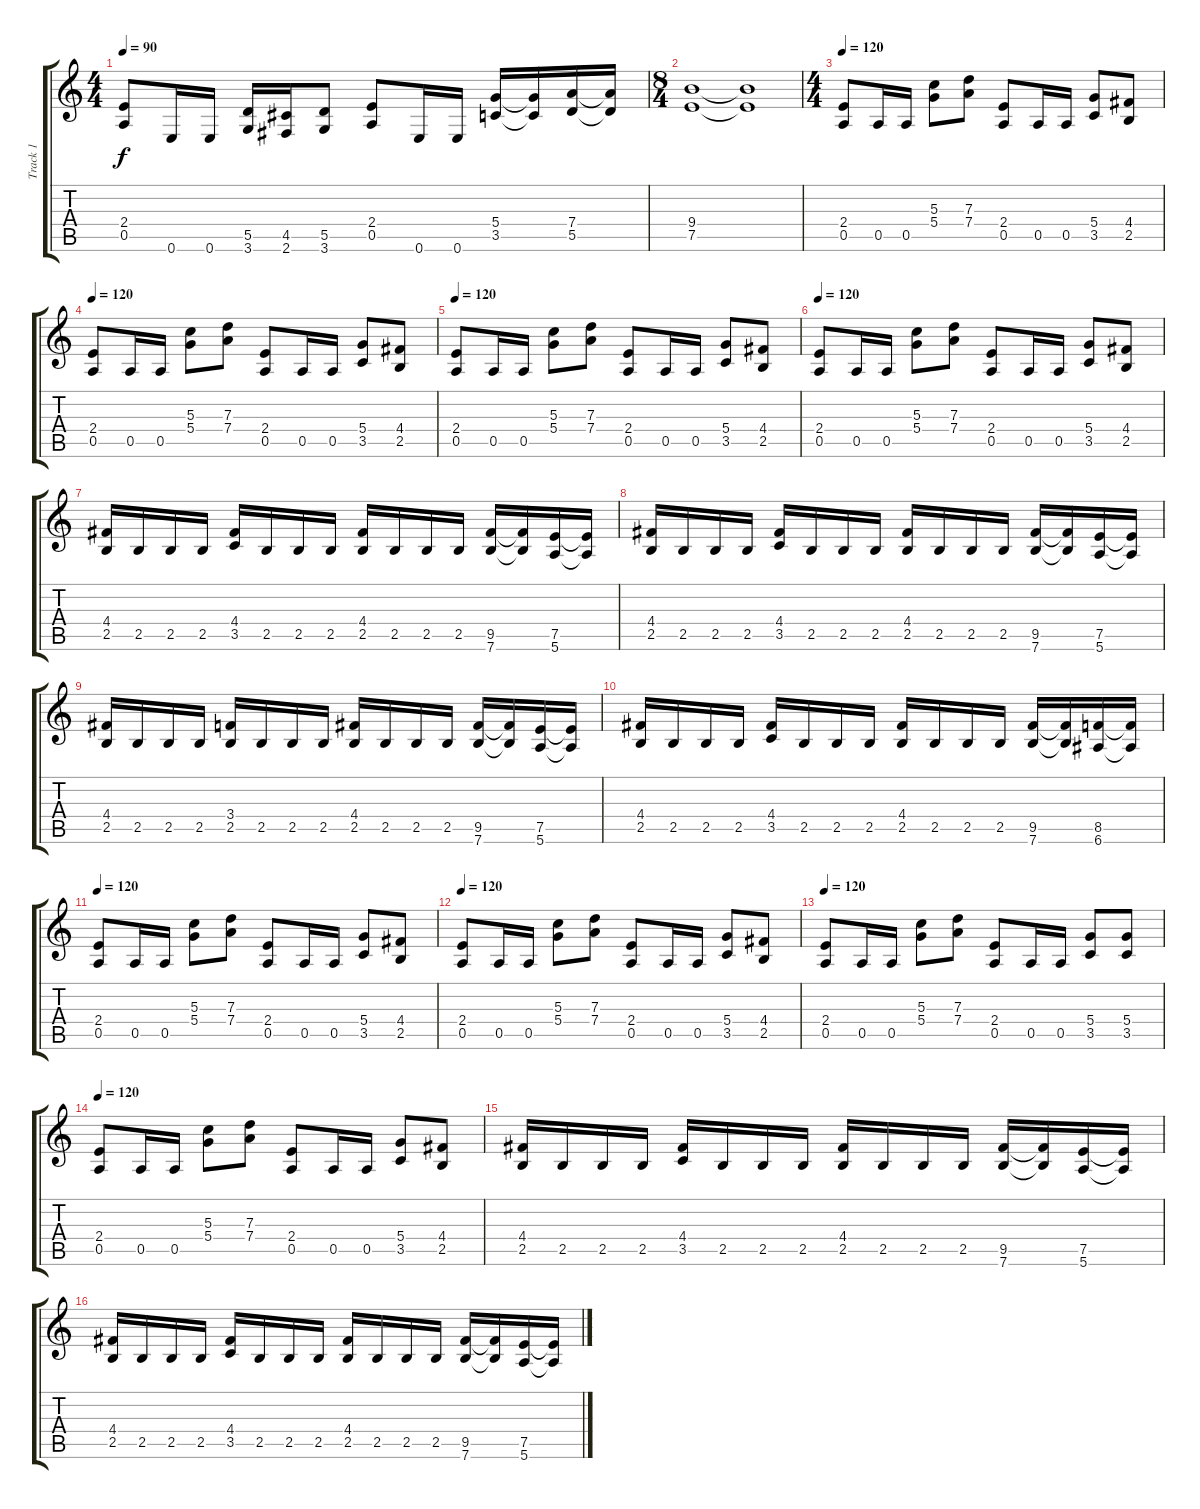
\track ("Track 1" "Track 1") {instrument distortionguitar}
\staff {score tabs}
\tuning (E4 B3 G3 D3 A2 E2) {hide}
\ts (4 4)
\tempo 90
\clef g2
\ks c
(2.4 0.5).8{dy f} 0.6.16 0.6.16 (5.5 3.6).16 (4.5 2.6).16 (5.5 3.6).8 (2.4 0.5).8 0.6.16 0.6.16 (5.4 3.5).16 (5.4{t} 3.5{t}).16 (7.4 5.5).16 (7.4{t} 5.5{t}).16 |
\ts (8 4)
(9.4 7.5).1 (9.4{t} 7.5{t}).1 |
\ts (4 4)
\tempo 120
(2.4 0.5).8 0.5.16 0.5.16 (5.3 5.4).8 (7.3 7.4).8 (2.4 0.5).8 0.5.16 0.5.16 (5.4 3.5).8 (4.4 2.5).8 |
\tempo 120
(2.4 0.5).8 0.5.16 0.5.16 (5.3 5.4).8 (7.3 7.4).8 (2.4 0.5).8 0.5.16 0.5.16 (5.4 3.5).8 (4.4 2.5).8 |
\tempo 120
(2.4 0.5).8 0.5.16 0.5.16 (5.3 5.4).8 (7.3 7.4).8 (2.4 0.5).8 0.5.16 0.5.16 (5.4 3.5).8 (4.4 2.5).8 |
\tempo 120
(2.4 0.5).8 0.5.16 0.5.16 (5.3 5.4).8 (7.3 7.4).8 (2.4 0.5).8 0.5.16 0.5.16 (5.4 3.5).8 (4.4 2.5).8 |
(4.4 2.5).16 2.5.16 2.5.16 2.5.16 (4.4 3.5).16 2.5.16 2.5.16 2.5.16 (4.4 2.5).16 2.5.16 2.5.16 2.5.16 (9.5 7.6).16 (9.5{t} 7.6{t}).16 (7.5 5.6).16 (7.5{t} 5.6{t}).16 |
(4.4 2.5).16 2.5.16 2.5.16 2.5.16 (4.4 3.5).16 2.5.16 2.5.16 2.5.16 (4.4 2.5).16 2.5.16 2.5.16 2.5.16 (9.5 7.6).16 (9.5{t} 7.6{t}).16 (7.5 5.6).16 (7.5{t} 5.6{t}).16 |
(4.4 2.5).16 2.5.16 2.5.16 2.5.16 (3.4 2.5).16 2.5.16 2.5.16 2.5.16 (4.4 2.5).16 2.5.16 2.5.16 2.5.16 (9.5 7.6).16 (9.5{t} 7.6{t}).16 (7.5 5.6).16 (7.5{t} 5.6{t}).16 |
(4.4 2.5).16 2.5.16 2.5.16 2.5.16 (4.4 3.5).16 2.5.16 2.5.16 2.5.16 (4.4 2.5).16 2.5.16 2.5.16 2.5.16 (9.5 7.6).16 (9.5{t} 7.6{t}).16 (8.5 6.6).16 (8.5{t} 6.6{t}).16 |
\tempo 120
(2.4 0.5).8 0.5.16 0.5.16 (5.3 5.4).8 (7.3 7.4).8 (2.4 0.5).8 0.5.16 0.5.16 (5.4 3.5).8 (4.4 2.5).8 |
\tempo 120
(2.4 0.5).8 0.5.16 0.5.16 (5.3 5.4).8 (7.3 7.4).8 (2.4 0.5).8 0.5.16 0.5.16 (5.4 3.5).8 (4.4 2.5).8 |
\tempo 120
(2.4 0.5).8 0.5.16 0.5.16 (5.3 5.4).8 (7.3 7.4).8 (2.4 0.5).8 0.5.16 0.5.16 (5.4 3.5).8 (5.4 3.5).8 |
\tempo 120
(2.4 0.5).8 0.5.16 0.5.16 (5.3 5.4).8 (7.3 7.4).8 (2.4 0.5).8 0.5.16 0.5.16 (5.4 3.5).8 (4.4 2.5).8 |
(4.4 2.5).16 2.5.16 2.5.16 2.5.16 (4.4 3.5).16 2.5.16 2.5.16 2.5.16 (4.4 2.5).16 2.5.16 2.5.16 2.5.16 (9.5 7.6).16 (9.5{t} 7.6{t}).16 (7.5 5.6).16 (7.5{t} 5.6{t}).16 |
(4.4 2.5).16 2.5.16 2.5.16 2.5.16 (4.4 3.5).16 2.5.16 2.5.16 2.5.16 (4.4 2.5).16 2.5.16 2.5.16 2.5.16 (9.5 7.6).16 (9.5{t} 7.6{t}).16 (7.5 5.6).16 (7.5{t} 5.6{t}).16
